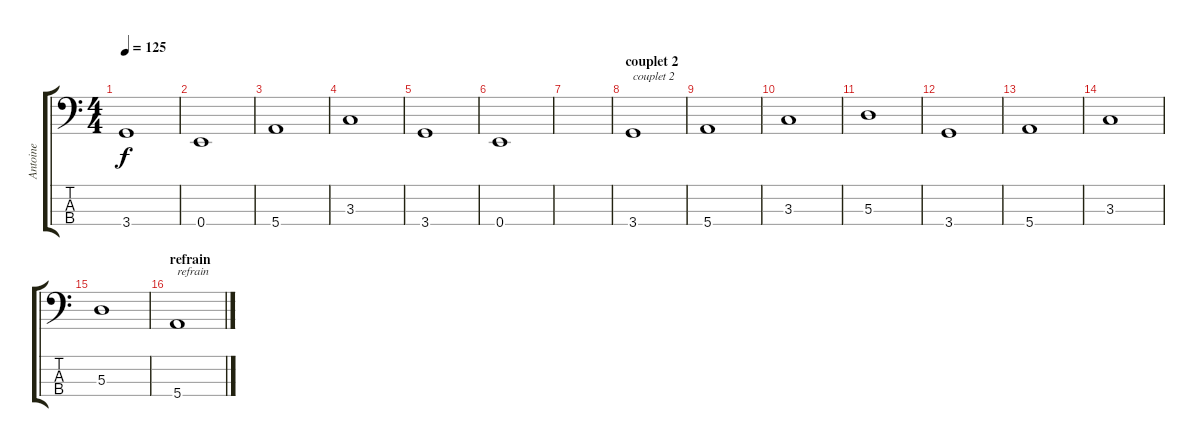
\track ("Antoine" "Antoine") {instrument electricbassfinger}
\staff {score tabs}
\tuning (G2 D2 A1 E1) {hide}
\ts (4 4)
\tempo 125
\clef f4
\ks c
3.4.1{dy f} |
0.4.1 |
5.4.1 |
3.3.1 |
3.4.1 |
0.4.1 |
|
\section ("" "couplet 2")
3.4.1{txt "couplet 2"} |
5.4.1 |
3.3.1 |
5.3.1 |
3.4.1 |
5.4.1 |
3.3.1 |
5.3.1 |
\section ("" "refrain")
5.4.1{txt "refrain "}
